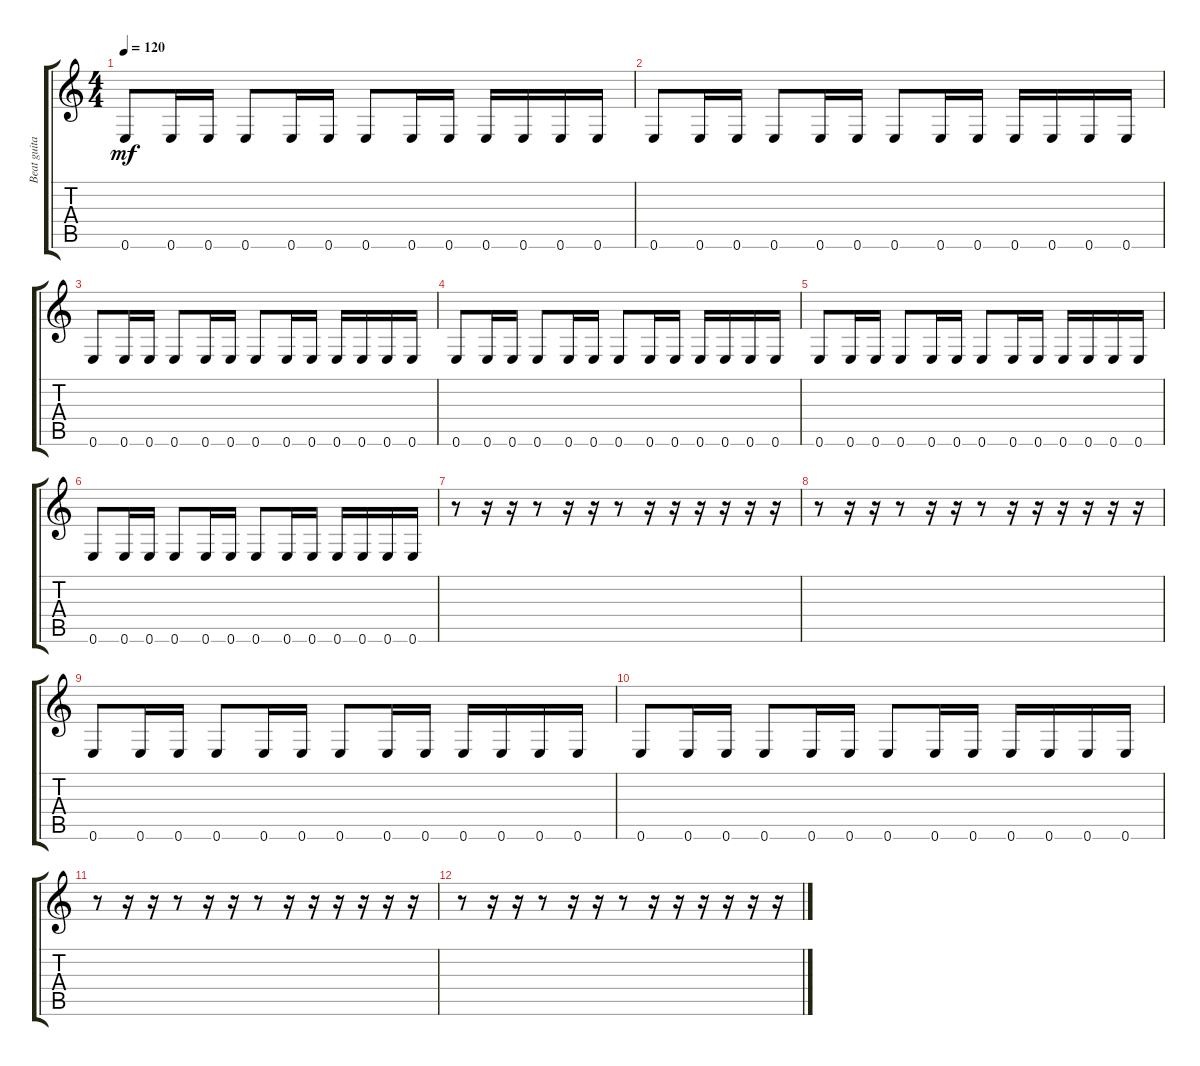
\track ("Beat guitar" "Beat guita") {instrument acousticguitarnylon}
\staff {score tabs}
\tuning (E4 B3 G3 D3 A2 E2) {hide}
\ts (4 4)
\tempo 120
\clef g2
\ks c
0.6.8{dy mf} 0.6.16 0.6.16 0.6.8 0.6.16 0.6.16 0.6.8 0.6.16 0.6.16 0.6.16 0.6.16 0.6.16 0.6.16 |
0.6.8 0.6.16 0.6.16 0.6.8 0.6.16 0.6.16 0.6.8 0.6.16 0.6.16 0.6.16 0.6.16 0.6.16 0.6.16 |
0.6.8 0.6.16 0.6.16 0.6.8 0.6.16 0.6.16 0.6.8 0.6.16 0.6.16 0.6.16 0.6.16 0.6.16 0.6.16 |
0.6.8 0.6.16 0.6.16 0.6.8 0.6.16 0.6.16 0.6.8 0.6.16 0.6.16 0.6.16 0.6.16 0.6.16 0.6.16 |
0.6.8 0.6.16 0.6.16 0.6.8 0.6.16 0.6.16 0.6.8 0.6.16 0.6.16 0.6.16 0.6.16 0.6.16 0.6.16 |
0.6.8 0.6.16 0.6.16 0.6.8 0.6.16 0.6.16 0.6.8 0.6.16 0.6.16 0.6.16 0.6.16 0.6.16 0.6.16 |
r.8 r.16 r.16 r.8 r.16 r.16 r.8 r.16 r.16 r.16 r.16 r.16 r.16 |
r.8 r.16 r.16 r.8 r.16 r.16 r.8 r.16 r.16 r.16 r.16 r.16 r.16 |
0.6.8 0.6.16 0.6.16 0.6.8 0.6.16 0.6.16 0.6.8 0.6.16 0.6.16 0.6.16 0.6.16 0.6.16 0.6.16 |
0.6.8 0.6.16 0.6.16 0.6.8 0.6.16 0.6.16 0.6.8 0.6.16 0.6.16 0.6.16 0.6.16 0.6.16 0.6.16 |
r.8 r.16 r.16 r.8 r.16 r.16 r.8 r.16 r.16 r.16 r.16 r.16 r.16 |
r.8 r.16 r.16 r.8 r.16 r.16 r.8 r.16 r.16 r.16 r.16 r.16 r.16
